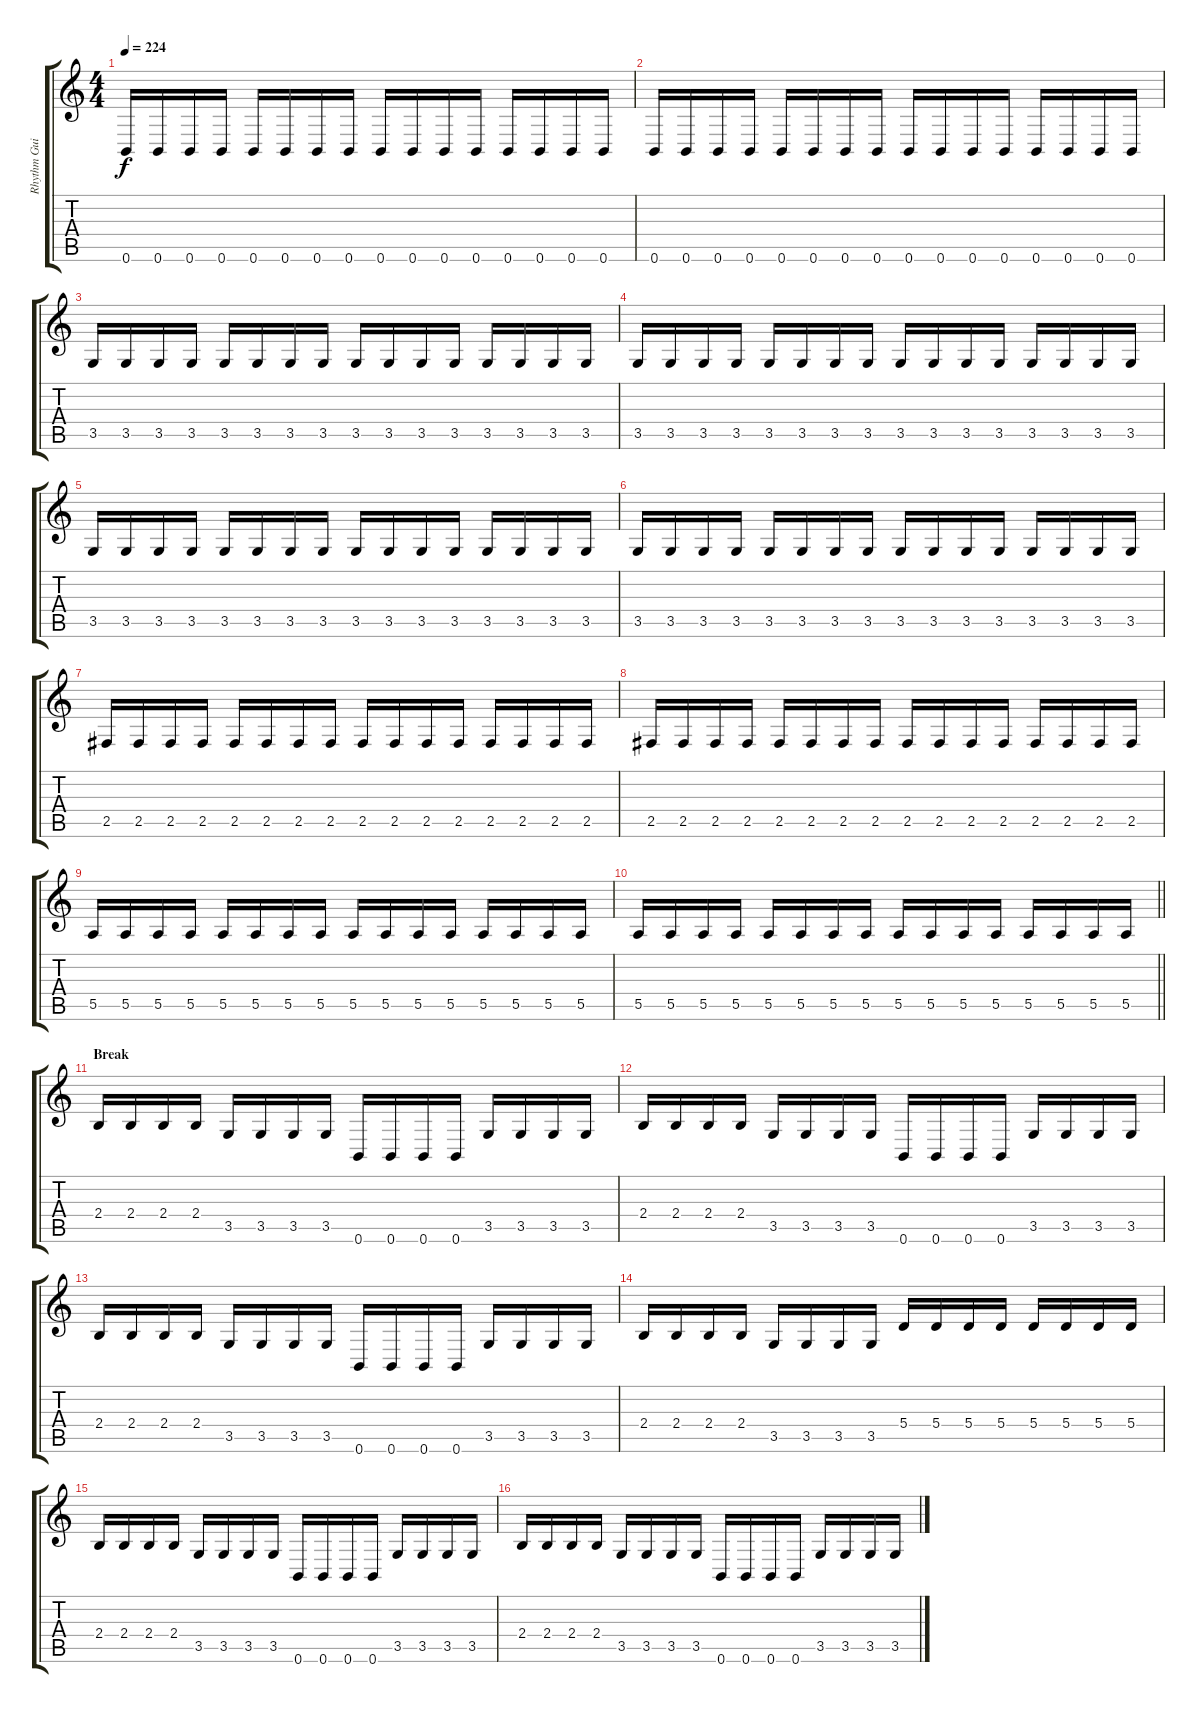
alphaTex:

\track ("Rhythm Guitar I" "Rhythm Gui") {instrument distortionguitar}
\staff {score tabs}
\tuning (B3 Gb3 D3 A2 E2 B1) {hide}
\ts (4 4)
\tempo 224
\clef g2
\ks c
0.6.16{dy f} 0.6.16 0.6.16 0.6.16 0.6.16 0.6.16 0.6.16 0.6.16 0.6.16 0.6.16 0.6.16 0.6.16 0.6.16 0.6.16 0.6.16 0.6.16 |
0.6.16 0.6.16 0.6.16 0.6.16 0.6.16 0.6.16 0.6.16 0.6.16 0.6.16 0.6.16 0.6.16 0.6.16 0.6.16 0.6.16 0.6.16 0.6.16 |
3.5.16 3.5.16 3.5.16 3.5.16 3.5.16 3.5.16 3.5.16 3.5.16 3.5.16 3.5.16 3.5.16 3.5.16 3.5.16 3.5.16 3.5.16 3.5.16 |
3.5.16 3.5.16 3.5.16 3.5.16 3.5.16 3.5.16 3.5.16 3.5.16 3.5.16 3.5.16 3.5.16 3.5.16 3.5.16 3.5.16 3.5.16 3.5.16 |
3.5.16 3.5.16 3.5.16 3.5.16 3.5.16 3.5.16 3.5.16 3.5.16 3.5.16 3.5.16 3.5.16 3.5.16 3.5.16 3.5.16 3.5.16 3.5.16 |
3.5.16 3.5.16 3.5.16 3.5.16 3.5.16 3.5.16 3.5.16 3.5.16 3.5.16 3.5.16 3.5.16 3.5.16 3.5.16 3.5.16 3.5.16 3.5.16 |
2.5.16 2.5.16 2.5.16 2.5.16 2.5.16 2.5.16 2.5.16 2.5.16 2.5.16 2.5.16 2.5.16 2.5.16 2.5.16 2.5.16 2.5.16 2.5.16 |
2.5.16 2.5.16 2.5.16 2.5.16 2.5.16 2.5.16 2.5.16 2.5.16 2.5.16 2.5.16 2.5.16 2.5.16 2.5.16 2.5.16 2.5.16 2.5.16 |
5.5.16 5.5.16 5.5.16 5.5.16 5.5.16 5.5.16 5.5.16 5.5.16 5.5.16 5.5.16 5.5.16 5.5.16 5.5.16 5.5.16 5.5.16 5.5.16 |
\barLineRight lightlight
5.5.16 5.5.16 5.5.16 5.5.16 5.5.16 5.5.16 5.5.16 5.5.16 5.5.16 5.5.16 5.5.16 5.5.16 5.5.16 5.5.16 5.5.16 5.5.16 |
\section ("" "Break")
2.4.16{volume 14} 2.4.16 2.4.16 2.4.16 3.5.16 3.5.16 3.5.16 3.5.16 0.6.16 0.6.16 0.6.16 0.6.16 3.5.16 3.5.16 3.5.16 3.5.16 |
2.4.16 2.4.16 2.4.16 2.4.16 3.5.16 3.5.16 3.5.16 3.5.16 0.6.16 0.6.16 0.6.16 0.6.16 3.5.16 3.5.16 3.5.16 3.5.16 |
2.4.16 2.4.16 2.4.16 2.4.16 3.5.16 3.5.16 3.5.16 3.5.16 0.6.16 0.6.16 0.6.16 0.6.16 3.5.16 3.5.16 3.5.16 3.5.16 |
2.4.16 2.4.16 2.4.16 2.4.16 3.5.16 3.5.16 3.5.16 3.5.16 5.4.16 5.4.16 5.4.16 5.4.16 5.4.16 5.4.16 5.4.16 5.4.16 |
2.4.16 2.4.16 2.4.16 2.4.16 3.5.16 3.5.16 3.5.16 3.5.16 0.6.16 0.6.16 0.6.16 0.6.16 3.5.16 3.5.16 3.5.16 3.5.16 |
2.4.16 2.4.16 2.4.16 2.4.16 3.5.16 3.5.16 3.5.16 3.5.16 0.6.16 0.6.16 0.6.16 0.6.16 3.5.16 3.5.16 3.5.16 3.5.16
